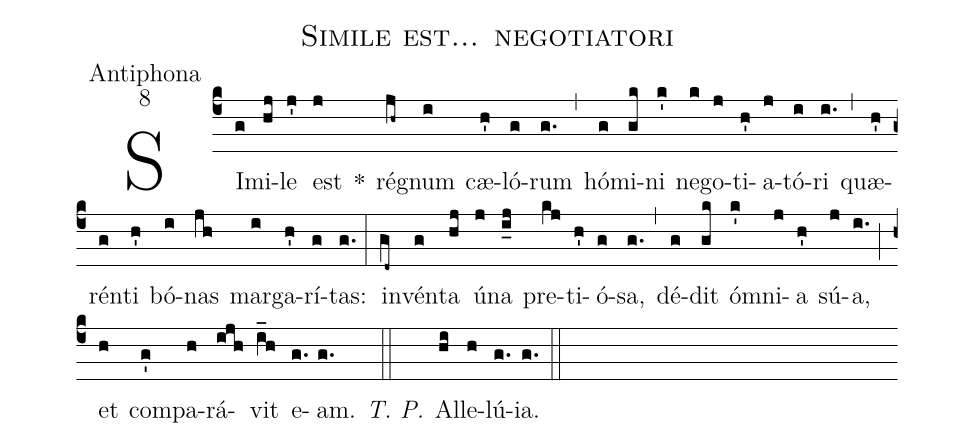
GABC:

name:Simile est... negotiatori;
office-part:Antiphona;
mode:8;
%%
(c4) SI(g)mi(hj)le(j') est(j) *() ré(jh~)gnum(i) cæ(h')ló(g)rum(g.) (,) hó(g)mi(gk)ni(k') ne(k)go(j)ti(h')a(j)tó(i)ri(i.) (,) quæ(h')rén(g)ti(h') bó(i)nas(jh) mar(i)ga(h')rí(g)tas:(g.) (:) in(gd~)vén(g)ta(hj) ú(j)na(i_j) pre(kj)ti(h')ó(g)sa,(g.) (,) dé(g)dit(gk) ó(k')mni(j)a(h') sú(j)a,(i.) (;) et(h) com(g')pa(h)rá(ijh)vit(i_h) e(g.)am.(g.) <i>T. P.</i>(::) Al(hi)le(h)lú(g.)ia.(g.) (::)
